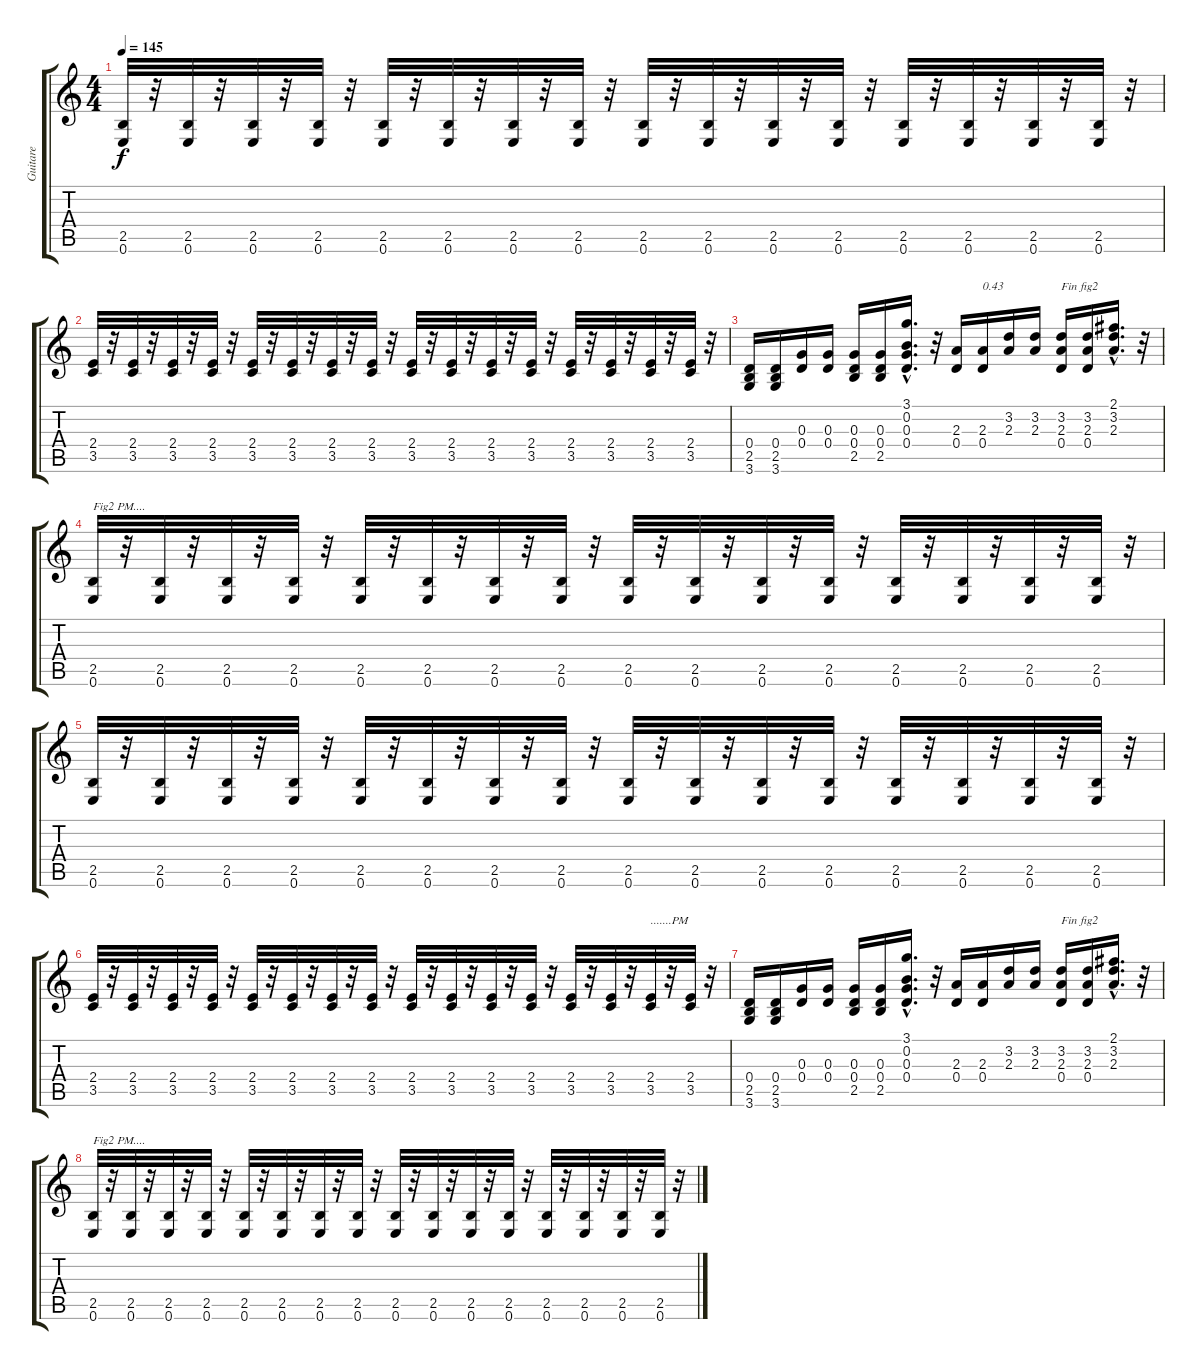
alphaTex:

\track ("Guitare" "Guitare") {instrument electricguitarclean}
\staff {score tabs}
\tuning (E4 B3 G3 D3 A2 E2) {hide}
\ts (4 4)
\tempo 145
\clef g2
\ks c
(2.5 0.6).32{dy f} r.32 (2.5 0.6).32 r.32 (2.5 0.6).32 r.32 (2.5 0.6).32 r.32 (2.5 0.6).32 r.32 (2.5 0.6).32 r.32 (2.5 0.6).32 r.32 (2.5 0.6).32 r.32 (2.5 0.6).32 r.32 (2.5 0.6).32 r.32 (2.5 0.6).32 r.32 (2.5 0.6).32 r.32 (2.5 0.6).32 r.32 (2.5 0.6).32 r.32 (2.5 0.6).32 r.32 (2.5 0.6).32 r.32 |
(2.4 3.5).32 r.32 (2.4 3.5).32 r.32 (2.4 3.5).32 r.32 (2.4 3.5).32 r.32 (2.4 3.5).32 r.32 (2.4 3.5).32 r.32 (2.4 3.5).32 r.32 (2.4 3.5).32 r.32 (2.4 3.5).32 r.32 (2.4 3.5).32 r.32 (2.4 3.5).32 r.32 (2.4 3.5).32 r.32 (2.4 3.5).32 r.32 (2.4 3.5).32 r.32 (2.4 3.5).32 r.32 (2.4 3.5).32 r.32 |
(0.4 2.5 3.6).16 (0.4 2.5 3.6).16 (0.3 0.4).16 (0.3 0.4).16 (0.3 0.4 2.5).16 (0.3 0.4 2.5).16 (3.1{hac} 0.2{hac} 0.3{hac} 0.4{hac}).16{d} r.32 (2.3 0.4).16 (2.3 0.4).16{txt "0.43"} (3.2 2.3).16 (3.2 2.3).16 (3.2 2.3 0.4).16{txt "Fin fig2"} (3.2 2.3 0.4).16 (2.1{hac} 3.2{hac} 2.3{hac}).16{d} r.32 |
(2.5 0.6).32{txt "Fig2 PM...."} r.32 (2.5 0.6).32 r.32 (2.5 0.6).32 r.32 (2.5 0.6).32 r.32 (2.5 0.6).32 r.32 (2.5 0.6).32 r.32 (2.5 0.6).32 r.32 (2.5 0.6).32 r.32 (2.5 0.6).32 r.32 (2.5 0.6).32 r.32 (2.5 0.6).32 r.32 (2.5 0.6).32 r.32 (2.5 0.6).32 r.32 (2.5 0.6).32 r.32 (2.5 0.6).32 r.32 (2.5 0.6).32 r.32 |
(2.5 0.6).32 r.32 (2.5 0.6).32 r.32 (2.5 0.6).32 r.32 (2.5 0.6).32 r.32 (2.5 0.6).32 r.32 (2.5 0.6).32 r.32 (2.5 0.6).32 r.32 (2.5 0.6).32 r.32 (2.5 0.6).32 r.32 (2.5 0.6).32 r.32 (2.5 0.6).32 r.32 (2.5 0.6).32 r.32 (2.5 0.6).32 r.32 (2.5 0.6).32 r.32 (2.5 0.6).32 r.32 (2.5 0.6).32 r.32 |
(2.4 3.5).32 r.32 (2.4 3.5).32 r.32 (2.4 3.5).32 r.32 (2.4 3.5).32 r.32 (2.4 3.5).32 r.32 (2.4 3.5).32 r.32 (2.4 3.5).32 r.32 (2.4 3.5).32 r.32 (2.4 3.5).32 r.32 (2.4 3.5).32 r.32 (2.4 3.5).32 r.32 (2.4 3.5).32 r.32 (2.4 3.5).32 r.32 (2.4 3.5).32 r.32 (2.4 3.5).32{txt ".......PM"} r.32 (2.4 3.5).32 r.32 |
(0.4 2.5 3.6).16 (0.4 2.5 3.6).16 (0.3 0.4).16 (0.3 0.4).16 (0.3 0.4 2.5).16 (0.3 0.4 2.5).16 (3.1{hac} 0.2{hac} 0.3{hac} 0.4{hac}).16{d} r.32 (2.3 0.4).16 (2.3 0.4).16 (3.2 2.3).16 (3.2 2.3).16 (3.2 2.3 0.4).16{txt "Fin fig2"} (3.2 2.3 0.4).16 (2.1{hac} 3.2{hac} 2.3{hac}).16{d} r.32 |
(2.5 0.6).32{txt "Fig2 PM...."} r.32 (2.5 0.6).32 r.32 (2.5 0.6).32 r.32 (2.5 0.6).32 r.32 (2.5 0.6).32 r.32 (2.5 0.6).32 r.32 (2.5 0.6).32 r.32 (2.5 0.6).32 r.32 (2.5 0.6).32 r.32 (2.5 0.6).32 r.32 (2.5 0.6).32 r.32 (2.5 0.6).32 r.32 (2.5 0.6).32 r.32 (2.5 0.6).32 r.32 (2.5 0.6).32 r.32 (2.5 0.6).32 r.32
